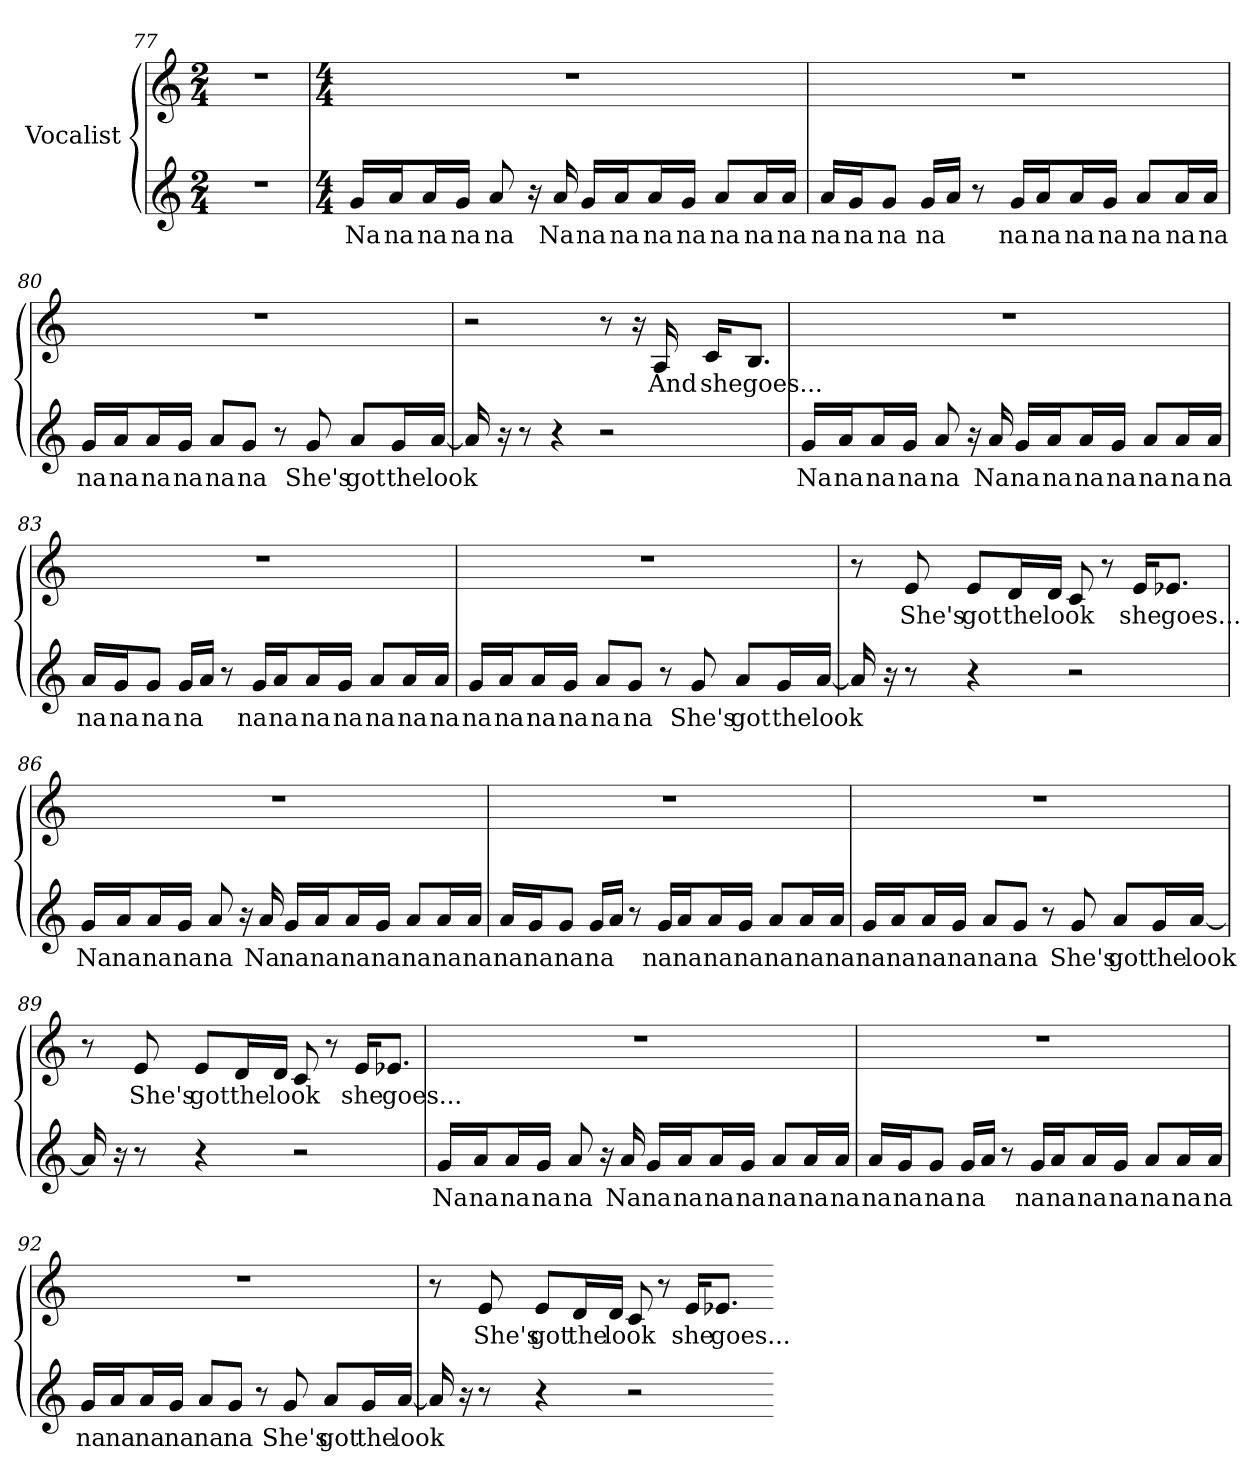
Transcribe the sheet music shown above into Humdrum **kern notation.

**kern	**text	**kern	**text
*part1	*part1	*part1	*part1
*staff2	*staff2	*staff1	*staff1
*I"Vocalist	*	*	*
*clefG2	*	*clefG2	*
*M2/4	*	*M2/4	*
=77	=77	=77	=77
2r	.	2r	.
=78	=78	=78	=78
*M4/4	*	*M4/4	*
16g/LL	Na	1r	.
16a/J	na	.	.
16a/L	na	.	.
16g/JJ	na	.	.
8a	na	.	.
16r	.	.	.
16a	Na	.	.
16g/LL	na	.	.
16a/J	na	.	.
16a/L	na	.	.
16g/JJ	na	.	.
8a/L	na	.	.
16a/L	na	.	.
16a/JJ	na	.	.
=79	=79	=79	=79
16a/LL	na	1r	.
16g/J	na	.	.
8g/J	na	.	.
16g/LL	na	.	.
16a/JJ	_	.	.
8r	.	.	.
16g/LL	na	.	.
16a/J	na	.	.
16a/L	na	.	.
16g/JJ	na	.	.
8a/L	na	.	.
16a/L	na	.	.
16a/JJ	na	.	.
=80	=80	=80	=80
16g/LL	na	1r	.
16a/J	na	.	.
16a/L	na	.	.
16g/JJ	na	.	.
8a/L	na	.	.
8g/J	na	.	.
8r	.	.	.
8g	She's	.	.
8a/L	got	.	.
16g/L	the	.	.
[16a/JJ	look	.	.
=81	=81	=81	=81
16a]	_	2r	.
16r	.	.	.
8r	.	.	.
4r	.	.	.
2r	.	8r	.
.	.	16r	.
.	.	16A	And
.	.	16c/KL	she
.	.	8.B/J	goes...
=82	=82	=82	=82
16g/LL	Na	1r	.
16a/J	na	.	.
16a/L	na	.	.
16g/JJ	na	.	.
8a	na	.	.
16r	.	.	.
16a	Na	.	.
16g/LL	na	.	.
16a/J	na	.	.
16a/L	na	.	.
16g/JJ	na	.	.
8a/L	na	.	.
16a/L	na	.	.
16a/JJ	na	.	.
=83	=83	=83	=83
16a/LL	na	1r	.
16g/J	na	.	.
8g/J	na	.	.
16g/LL	na	.	.
16a/JJ	_	.	.
8r	.	.	.
16g/LL	na	.	.
16a/J	na	.	.
16a/L	na	.	.
16g/JJ	na	.	.
8a/L	na	.	.
16a/L	na	.	.
16a/JJ	na	.	.
=84	=84	=84	=84
16g/LL	na	1r	.
16a/J	na	.	.
16a/L	na	.	.
16g/JJ	na	.	.
8a/L	na	.	.
8g/J	na	.	.
8r	.	.	.
8g	She's	.	.
8a/L	got	.	.
16g/L	the	.	.
[16a/JJ	look	.	.
=85	=85	=85	=85
16a]	_	8r	.
16r	.	.	.
8r	.	8e	She's
4r	.	8e/L	got
.	.	16d/L	the
.	.	16d/JJ	look
2r	.	8c	_
.	.	8r	.
.	.	16e/KL	she
.	.	8.e-X/J	goes...
=86	=86	=86	=86
16g/LL	Na	1r	.
16a/J	na	.	.
16a/L	na	.	.
16g/JJ	na	.	.
8a	na	.	.
16r	.	.	.
16a	Na	.	.
16g/LL	na	.	.
16a/J	na	.	.
16a/L	na	.	.
16g/JJ	na	.	.
8a/L	na	.	.
16a/L	na	.	.
16a/JJ	na	.	.
=87	=87	=87	=87
16a/LL	na	1r	.
16g/J	na	.	.
8g/J	na	.	.
16g/LL	na	.	.
16a/JJ	_	.	.
8r	.	.	.
16g/LL	na	.	.
16a/J	na	.	.
16a/L	na	.	.
16g/JJ	na	.	.
8a/L	na	.	.
16a/L	na	.	.
16a/JJ	na	.	.
=88	=88	=88	=88
16g/LL	na	1r	.
16a/J	na	.	.
16a/L	na	.	.
16g/JJ	na	.	.
8a/L	na	.	.
8g/J	na	.	.
8r	.	.	.
8g	She's	.	.
8a/L	got	.	.
16g/L	the	.	.
[16a/JJ	look	.	.
=89	=89	=89	=89
16a]	_	8r	.
16r	.	.	.
8r	.	8e	She's
4r	.	8e/L	got
.	.	16d/L	the
.	.	16d/JJ	look
2r	.	8c	_
.	.	8r	.
.	.	16e/KL	she
.	.	8.e-X/J	goes...
=90	=90	=90	=90
16g/LL	Na	1r	.
16a/J	na	.	.
16a/L	na	.	.
16g/JJ	na	.	.
8a	na	.	.
16r	.	.	.
16a	Na	.	.
16g/LL	na	.	.
16a/J	na	.	.
16a/L	na	.	.
16g/JJ	na	.	.
8a/L	na	.	.
16a/L	na	.	.
16a/JJ	na	.	.
=91	=91	=91	=91
16a/LL	na	1r	.
16g/J	na	.	.
8g/J	na	.	.
16g/LL	na	.	.
16a/JJ	_	.	.
8r	.	.	.
16g/LL	na	.	.
16a/J	na	.	.
16a/L	na	.	.
16g/JJ	na	.	.
8a/L	na	.	.
16a/L	na	.	.
16a/JJ	na	.	.
=92	=92	=92	=92
16g/LL	na	1r	.
16a/J	na	.	.
16a/L	na	.	.
16g/JJ	na	.	.
8a/L	na	.	.
8g/J	na	.	.
8r	.	.	.
8g	She's	.	.
8a/L	got	.	.
16g/L	the	.	.
[16a/JJ	look	.	.
=93	=93	=93	=93
16a]	_	8r	.
16r	.	.	.
8r	.	8e	She's
4r	.	8e/L	got
.	.	16d/L	the
.	.	16d/JJ	look
2r	.	8c	_
.	.	8r	.
.	.	16e/KL	she
.	.	8.e-X/J	goes...
=-	=-	=-	=-
*-	*-	*-	*-
